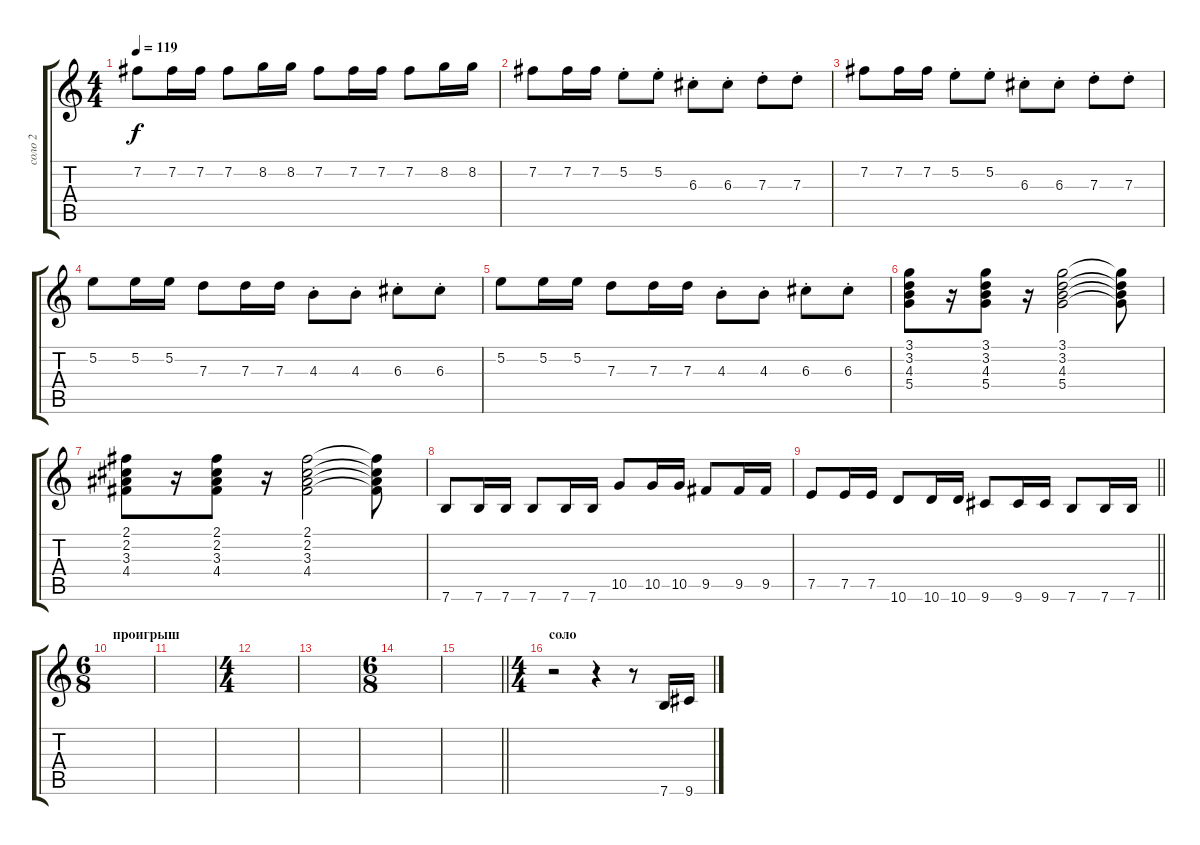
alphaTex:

\track ("соло 2" "соло 2") {instrument electricguitarmuted}
\staff {score tabs}
\tuning (E4 B3 G3 D3 A2 E2) {hide}
\ts (4 4)
\tempo 119
\clef g2
\ks c
7.2.8{dy f} 7.2.16 7.2.16 7.2.8 8.2.16 8.2.16 7.2.8 7.2.16 7.2.16 7.2.8 8.2.16 8.2.16 |
7.2.8 7.2.16 7.2.16 5.2{st}.8 5.2{st}.8 6.3{st}.8 6.3{st}.8 7.3{st}.8 7.3{st}.8 |
7.2.8 7.2.16 7.2.16 5.2{st}.8 5.2{st}.8 6.3{st}.8 6.3{st}.8 7.3{st}.8 7.3{st}.8 |
5.2.8 5.2.16 5.2.16 7.3.8 7.3.16 7.3.16 4.3{st}.8 4.3{st}.8 6.3{st}.8 6.3{st}.8 |
5.2.8 5.2.16 5.2.16 7.3.8 7.3.16 7.3.16 4.3{st}.8 4.3{st}.8 6.3{st}.8 6.3{st}.8 |
(3.1 3.2 4.3 5.4).8 r.16 (3.1 3.2 4.3 5.4).8 r.16 (3.1 3.2 4.3 5.4).2 (3.1{t} 3.2{t} 4.3{t} 5.4{t}).8 |
(2.1 2.2 3.3 4.4).8 r.16 (2.1 2.2 3.3 4.4).8 r.16 (2.1 2.2 3.3 4.4).2 (2.1{t} 2.2{t} 3.3{t} 4.4{t}).8 |
7.6.8 7.6.16 7.6.16 7.6.8 7.6.16 7.6.16 10.5.8 10.5.16 10.5.16 9.5.8 9.5.16 9.5.16 |
\barLineRight lightlight
7.5.8 7.5.16 7.5.16 10.6.8 10.6.16 10.6.16 9.6.8 9.6.16 9.6.16 7.6.8 7.6.16 7.6.16 |
\ts (6 8)
\section ("" "проигрыш")
|
|
\ts (4 4)
|
|
\ts (6 8)
|
\barLineRight lightlight
|
\ts (4 4)
\section ("" "соло")
r.2 r.4 r.8 7.6.16{volume 16 instrument overdrivenguitar} 9.6.16
